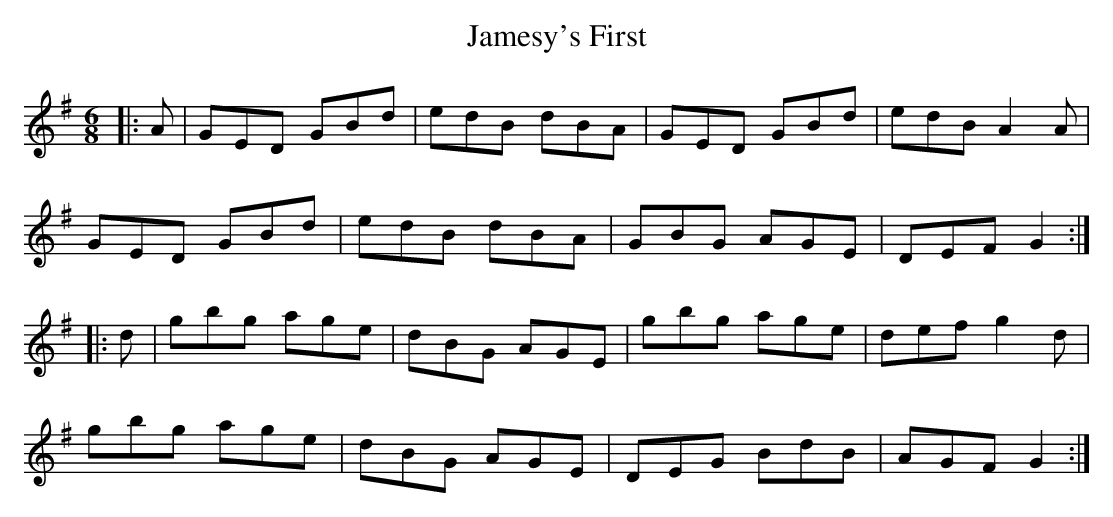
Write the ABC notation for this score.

X:1
T: Jamesy's First
M: 6/8
L: 1/8
K: Gmaj
|:A|GED GBd|edB dBA|GED GBd|edB A2A|
GED GBd|edB dBA|GBG AGE|DEF G2:|
|:d|gbg age|dBG AGE|gbg age|def g2 d|
gbg age|dBG AGE|DEG BdB|AGF G2:|
